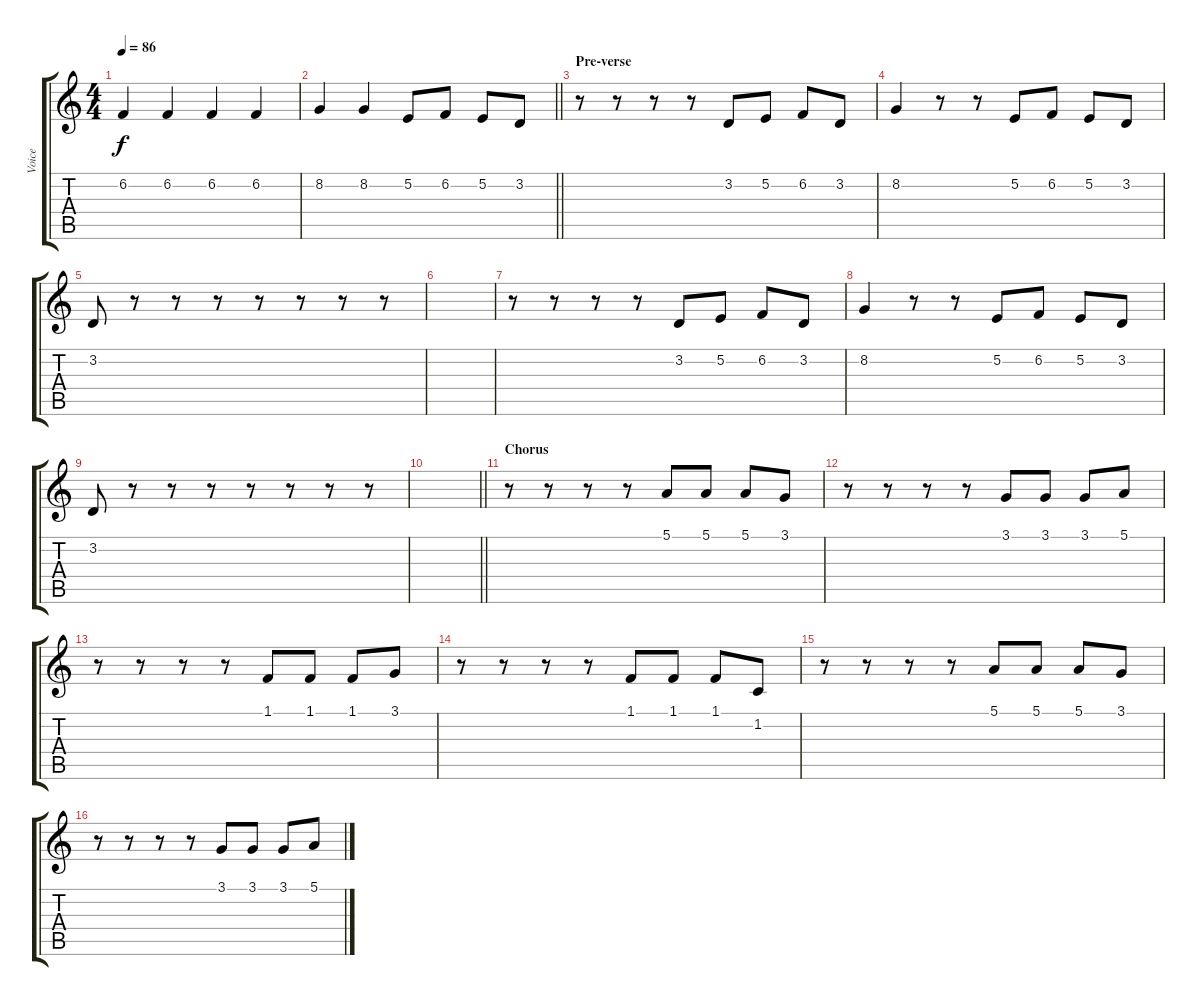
\track ("Voice" "Voice") {instrument choiraahs}
\staff {score tabs}
\tuning (E4 B3 G3 D3 A2 E2) {hide}
\ts (4 4)
\tempo 86
\clef g2
\ks c
6.2.4{dy f} 6.2.4 6.2.4 6.2.4 |
\barLineRight lightlight
8.2.4 8.2.4 5.2.8 6.2.8 5.2.8 3.2.8 |
\section ("" "Pre-verse")
r.8 r.8 r.8 r.8 3.2.8 5.2.8 6.2.8 3.2.8 |
8.2.4 r.8 r.8 5.2.8 6.2.8 5.2.8 3.2.8 |
3.2.8 r.8 r.8 r.8 r.8 r.8 r.8 r.8 |
|
r.8 r.8 r.8 r.8 3.2.8 5.2.8 6.2.8 3.2.8 |
8.2.4 r.8 r.8 5.2.8 6.2.8 5.2.8 3.2.8 |
3.2.8 r.8 r.8 r.8 r.8 r.8 r.8 r.8 |
\barLineRight lightlight
|
\section ("" "Chorus")
r.8 r.8 r.8 r.8 5.1.8 5.1.8 5.1.8 3.1.8 |
r.8 r.8 r.8 r.8 3.1.8 3.1.8 3.1.8 5.1.8 |
r.8 r.8 r.8 r.8 1.1.8 1.1.8 1.1.8 3.1.8 |
r.8 r.8 r.8 r.8 1.1.8 1.1.8 1.1.8 1.2.8 |
r.8 r.8 r.8 r.8 5.1.8 5.1.8 5.1.8 3.1.8 |
r.8 r.8 r.8 r.8 3.1.8 3.1.8 3.1.8 5.1.8
